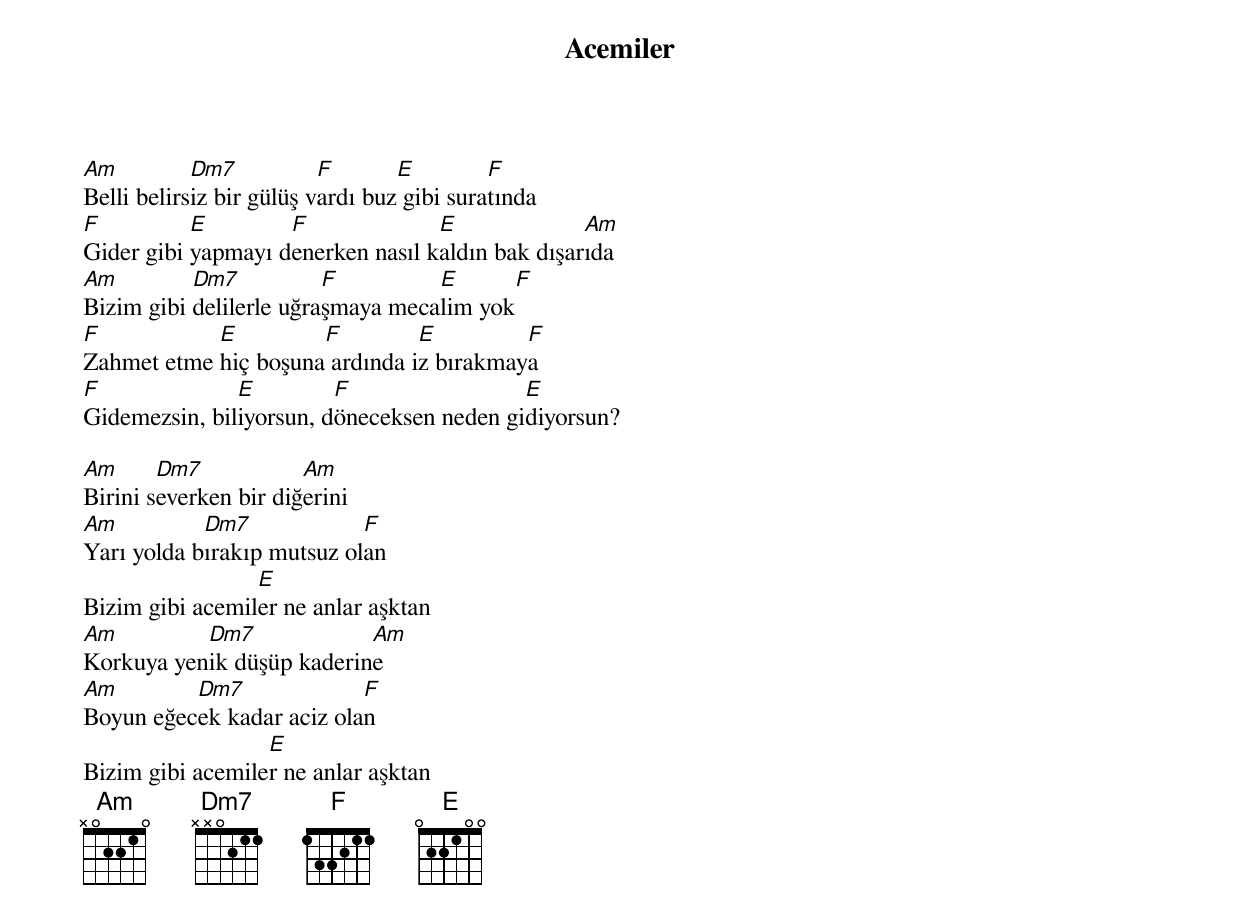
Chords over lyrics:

{title: Acemiler}
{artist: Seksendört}

Am          Dm7           F       E         F
Belli belirsiz bir gülüş vardı buz gibi suratında
F          E        F              E              Am
Gider gibi yapmayı denerken nasıl kaldın bak dışarıda
Am         Dm7           F         E      F
Bizim gibi delilerle uğraşmaya mecalim yok
F           E         F         E         F
Zahmet etme hiç boşuna ardında iz bırakmaya
F              E         F                 E
Gidemezsin, biliyorsun, döneceksen neden gidiyorsun?

Am      Dm7            Am
Birini severken bir diğerini
Am          Dm7             F
Yarı yolda bırakıp mutsuz olan
                 E
Bizim gibi acemiler ne anlar aşktan
Am         Dm7             Am
Korkuya yenik düşüp kaderine
Am        Dm7              F
Boyun eğecek kadar aciz olan
                  E
Bizim gibi acemiler ne anlar aşktan
